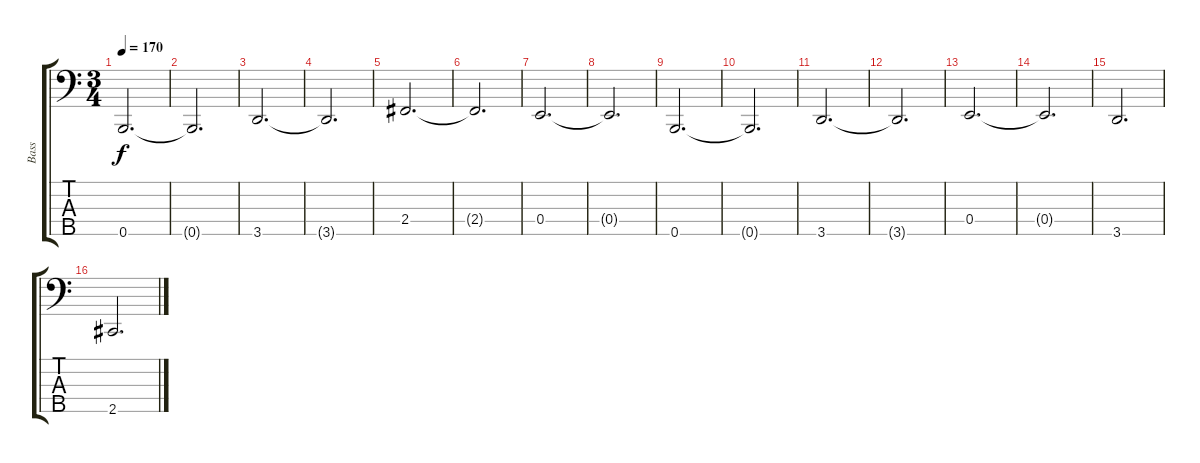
\track ("Bass" "Bass") {instrument electricbassfinger}
\staff {score tabs}
\tuning (G2 D2 A1 E1 B0) {hide}
\ts (3 4)
\tempo 170
\clef f4
\ks c
0.5.2{d dy f} |
0.5{t}.2{d} |
3.5.2{d} |
3.5{t}.2{d} |
2.4.2{d} |
2.4{t}.2{d} |
0.4.2{d} |
0.4{t}.2{d} |
0.5.2{d} |
0.5{t}.2{d} |
3.5.2{d} |
3.5{t}.2{d} |
0.4.2{d} |
0.4{t}.2{d} |
3.5.2{d} |
2.5.2{d}
